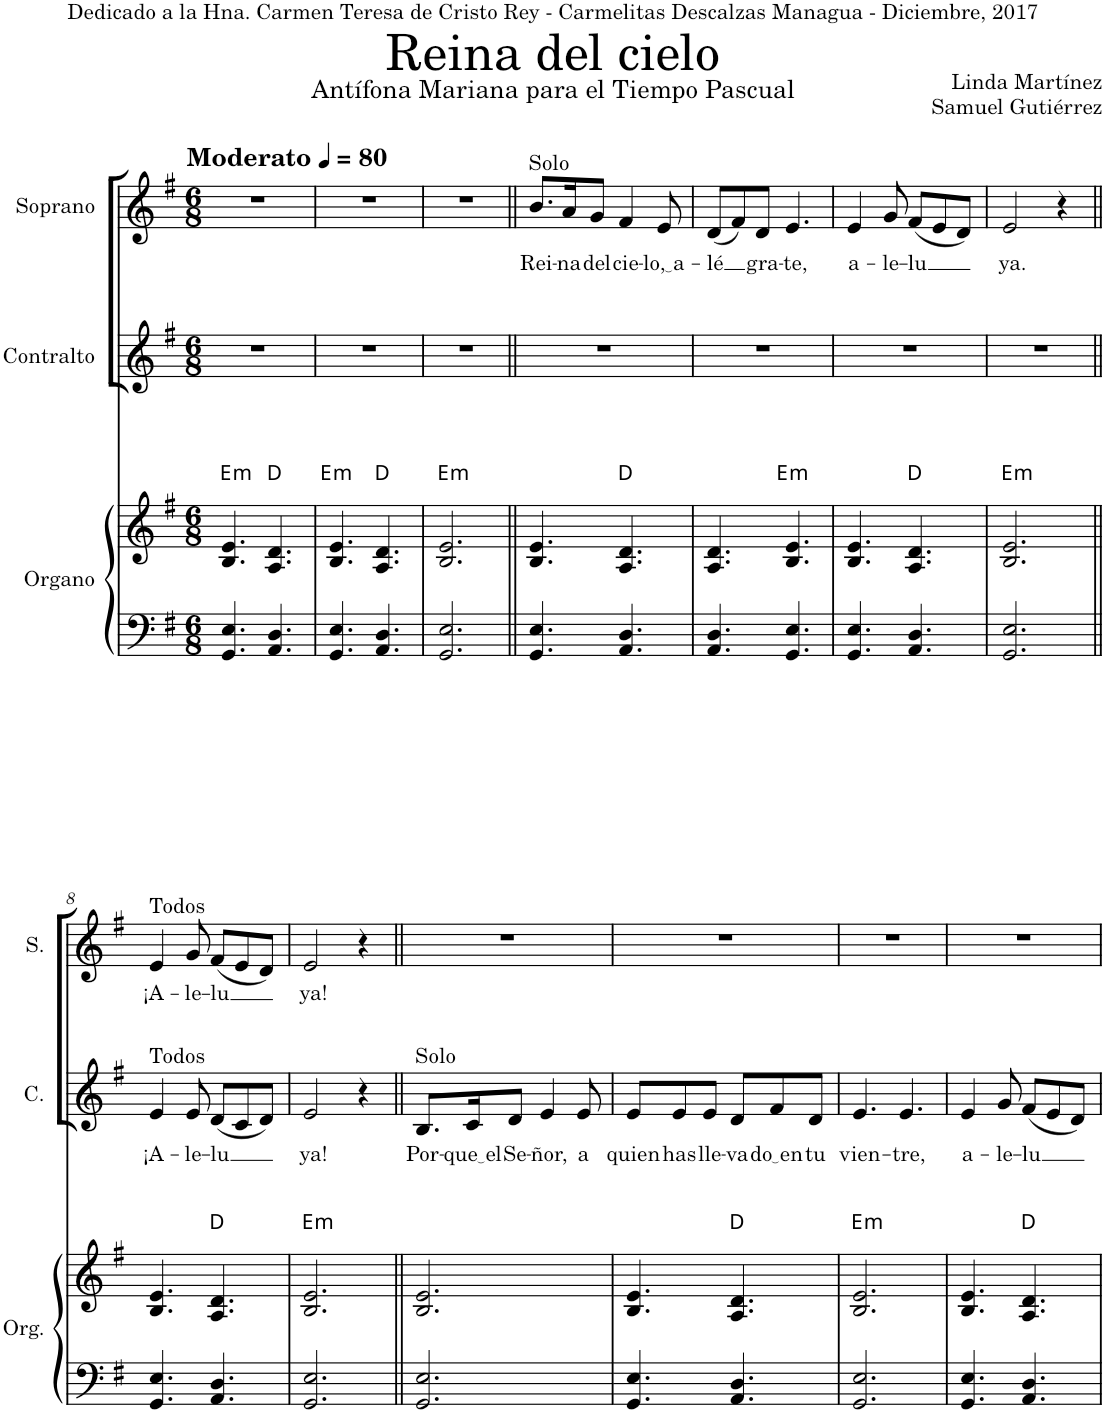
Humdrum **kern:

**kern	**kern	**harte	**kern	**text	**kern	**text
*part3	*part3	*part3	*part2	*part2	*part1	*part1
*staff4	*staff3	*	*staff2	*staff2	*staff1	*staff1
*I"Organo	*	*	*I"Contralto	*	*I"Soprano	*
*I'Org.	*	*	*I'C.	*	*I'S.	*
*clefF4	*clefG2	*	*clefG2	*	*clefG2	*
*k[f#]	*k[f#]	*	*k[f#]	*	*k[f#]	*
*M6/8	*M6/8	*	*M6/8	*	*M6/8	*
*MM80	*MM80	*	*MM80	*	*MM80	*
=1	=1	=1	=1	=1	=1	=1
!	!	!LO:H:kt=m	!	!	!LO:TX:a:B:t=Moderato	!
4.GG/ 4.E/	4.B/ 4.e/	E:min	2.r	.	2.r	.
4.AA/ 4.D/	4.A/ 4.d/	D:maj	.	.	.	.
=2	=2	=2	=2	=2	=2	=2
!	!	!LO:H:kt=m	!	!	!	!
4.GG/ 4.E/	4.B/ 4.e/	E:min	2.r	.	2.r	.
4.AA/ 4.D/	4.A/ 4.d/	D:maj	.	.	.	.
=3	=3	=3	=3	=3	=3	=3
!	!	!LO:H:kt=m	!	!	!	!
2.GG/ 2.E/	2.B/ 2.e/	E:min	2.r	.	2.r	.
=4||	=4||	=4||	=4||	=4||	=4||	=4||
!	!	!	!	!	!LO:TX:a:t=Solo	!
!	!	!	!	!	!	!LO:LY:b
4.GG/ 4.E/	4.B/ 4.e/	.	2.r	.	8.b/L	Rei-
!	!	!	!	!	!	!LO:LY:b
.	.	.	.	.	16a/K	-na
!	!	!	!	!	!	!LO:LY:b
.	.	.	.	.	8g/J	del
!	!	!	!	!	!	!LO:LY:b
4.AA/ 4.D/	4.A/ 4.d/	D:maj	.	.	4f#/	cie-
!	!	!	!	!	!	!LO:LY:b
.	.	.	.	.	8e/	lo, a
=5	=5	=5	=5	=5	=5	=5
!	!	!	!	!	!	!LO:LY:b
4.AA/ 4.D/	4.A/ 4.d/	.	2.r	.	(8d/L	-lé
.	.	.	.	.	8f#/)	.
!	!	!	!	!	!	!LO:LY:b
.	.	.	.	.	8d/J	gra-
!	!	!LO:H:kt=m	!	!	!	!LO:LY:b
4.GG/ 4.E/	4.B/ 4.e/	E:min	.	.	4.e/	-te,
=6	=6	=6	=6	=6	=6	=6
!	!	!	!	!	!	!LO:LY:b
4.GG/ 4.E/	4.B/ 4.e/	.	2.r	.	4e/	a-
!	!	!	!	!	!	!LO:LY:b
.	.	.	.	.	8g/	-le-
!	!	!	!	!	!	!LO:LY:b
4.AA/ 4.D/	4.A/ 4.d/	D:maj	.	.	(8f#/L	-lu
.	.	.	.	.	8e/	.
.	.	.	.	.	8d/J)	.
=7	=7	=7	=7	=7	=7	=7
!	!	!LO:H:kt=m	!	!	!	!LO:LY:b
2.GG/ 2.E/	2.B/ 2.e/	E:min	2.r	.	2e/	ya.
.	.	.	.	.	4r	.
!!LO:LB:g=z
=8||	=8||	=8||	=8||	=8||	=8||	=8||
!	!	!	!	!	!LO:TX:a:t=Todos	!
!	!	!	!LO:TX:a:t=Todos	!	!	!
!	!	!	!	!LO:LY:b	!	!LO:LY:b
4.GG/ 4.E/	4.B/ 4.e/	.	4e/	¡A-	4e/	¡A-
!	!	!	!	!LO:LY:b	!	!LO:LY:b
.	.	.	8e/	-le-	8g/	-le-
!	!	!	!	!LO:LY:b	!	!LO:LY:b
4.AA/ 4.D/	4.A/ 4.d/	D:maj	(8d/L	-lu	(8f#/L	-lu
.	.	.	8c/	.	8e/	.
.	.	.	8d/J)	.	8d/J)	.
=9	=9	=9	=9	=9	=9	=9
!	!	!LO:H:kt=m	!	!LO:LY:b	!	!LO:LY:b
2.GG/ 2.E/	2.B/ 2.e/	E:min	2e/	ya!	2e/	ya!
.	.	.	4r	.	4r	.
=10||	=10||	=10||	=10||	=10||	=10||	=10||
!	!	!	!LO:TX:a:t=Solo	!	!	!
!	!	!	!	!LO:LY:b	!	!
2.GG/ 2.E/	2.B/ 2.e/	.	8.B/L	Por-	2.r	.
!	!	!	!	!LO:LY:b	!	!
.	.	.	16c/K	que el	.	.
!	!	!	!	!LO:LY:b	!	!
.	.	.	8d/J	Se-	.	.
!	!	!	!	!LO:LY:b	!	!
.	.	.	4e/	-ñor,	.	.
!	!	!	!	!LO:LY:b	!	!
.	.	.	8e/	a	.	.
=11	=11	=11	=11	=11	=11	=11
!	!	!	!	!LO:LY:b	!	!
4.GG/ 4.E/	4.B/ 4.e/	.	8e/L	quien	2.r	.
!	!	!	!	!LO:LY:b	!	!
.	.	.	8e/	has	.	.
!	!	!	!	!LO:LY:b	!	!
.	.	.	8e/J	lle-	.	.
!	!	!	!	!LO:LY:b	!	!
4.AA/ 4.D/	4.A/ 4.d/	D:maj	8d/L	-va	.	.
!	!	!	!	!LO:LY:b	!	!
.	.	.	8f#/	do en	.	.
!	!	!	!	!LO:LY:b	!	!
.	.	.	8d/J	tu	.	.
=12	=12	=12	=12	=12	=12	=12
!	!	!LO:H:kt=m	!	!LO:LY:b	!	!
2.GG/ 2.E/	2.B/ 2.e/	E:min	4.e/	vien-	2.r	.
!	!	!	!	!LO:LY:b	!	!
.	.	.	4.e/	-tre,	.	.
=13	=13	=13	=13	=13	=13	=13
!	!	!	!	!LO:LY:b	!	!
4.GG/ 4.E/	4.B/ 4.e/	.	4e/	a-	2.r	.
!	!	!	!	!LO:LY:b	!	!
.	.	.	8g/	-le-	.	.
!	!	!	!	!LO:LY:b	!	!
4.AA/ 4.D/	4.A/ 4.d/	D:maj	(8f#/L	-lu	.	.
.	.	.	8e/	.	.	.
.	.	.	8d/J)	.	.	.
=	=	=	=	=	=	=
*-	*-	*-	*-	*-	*-	*-
